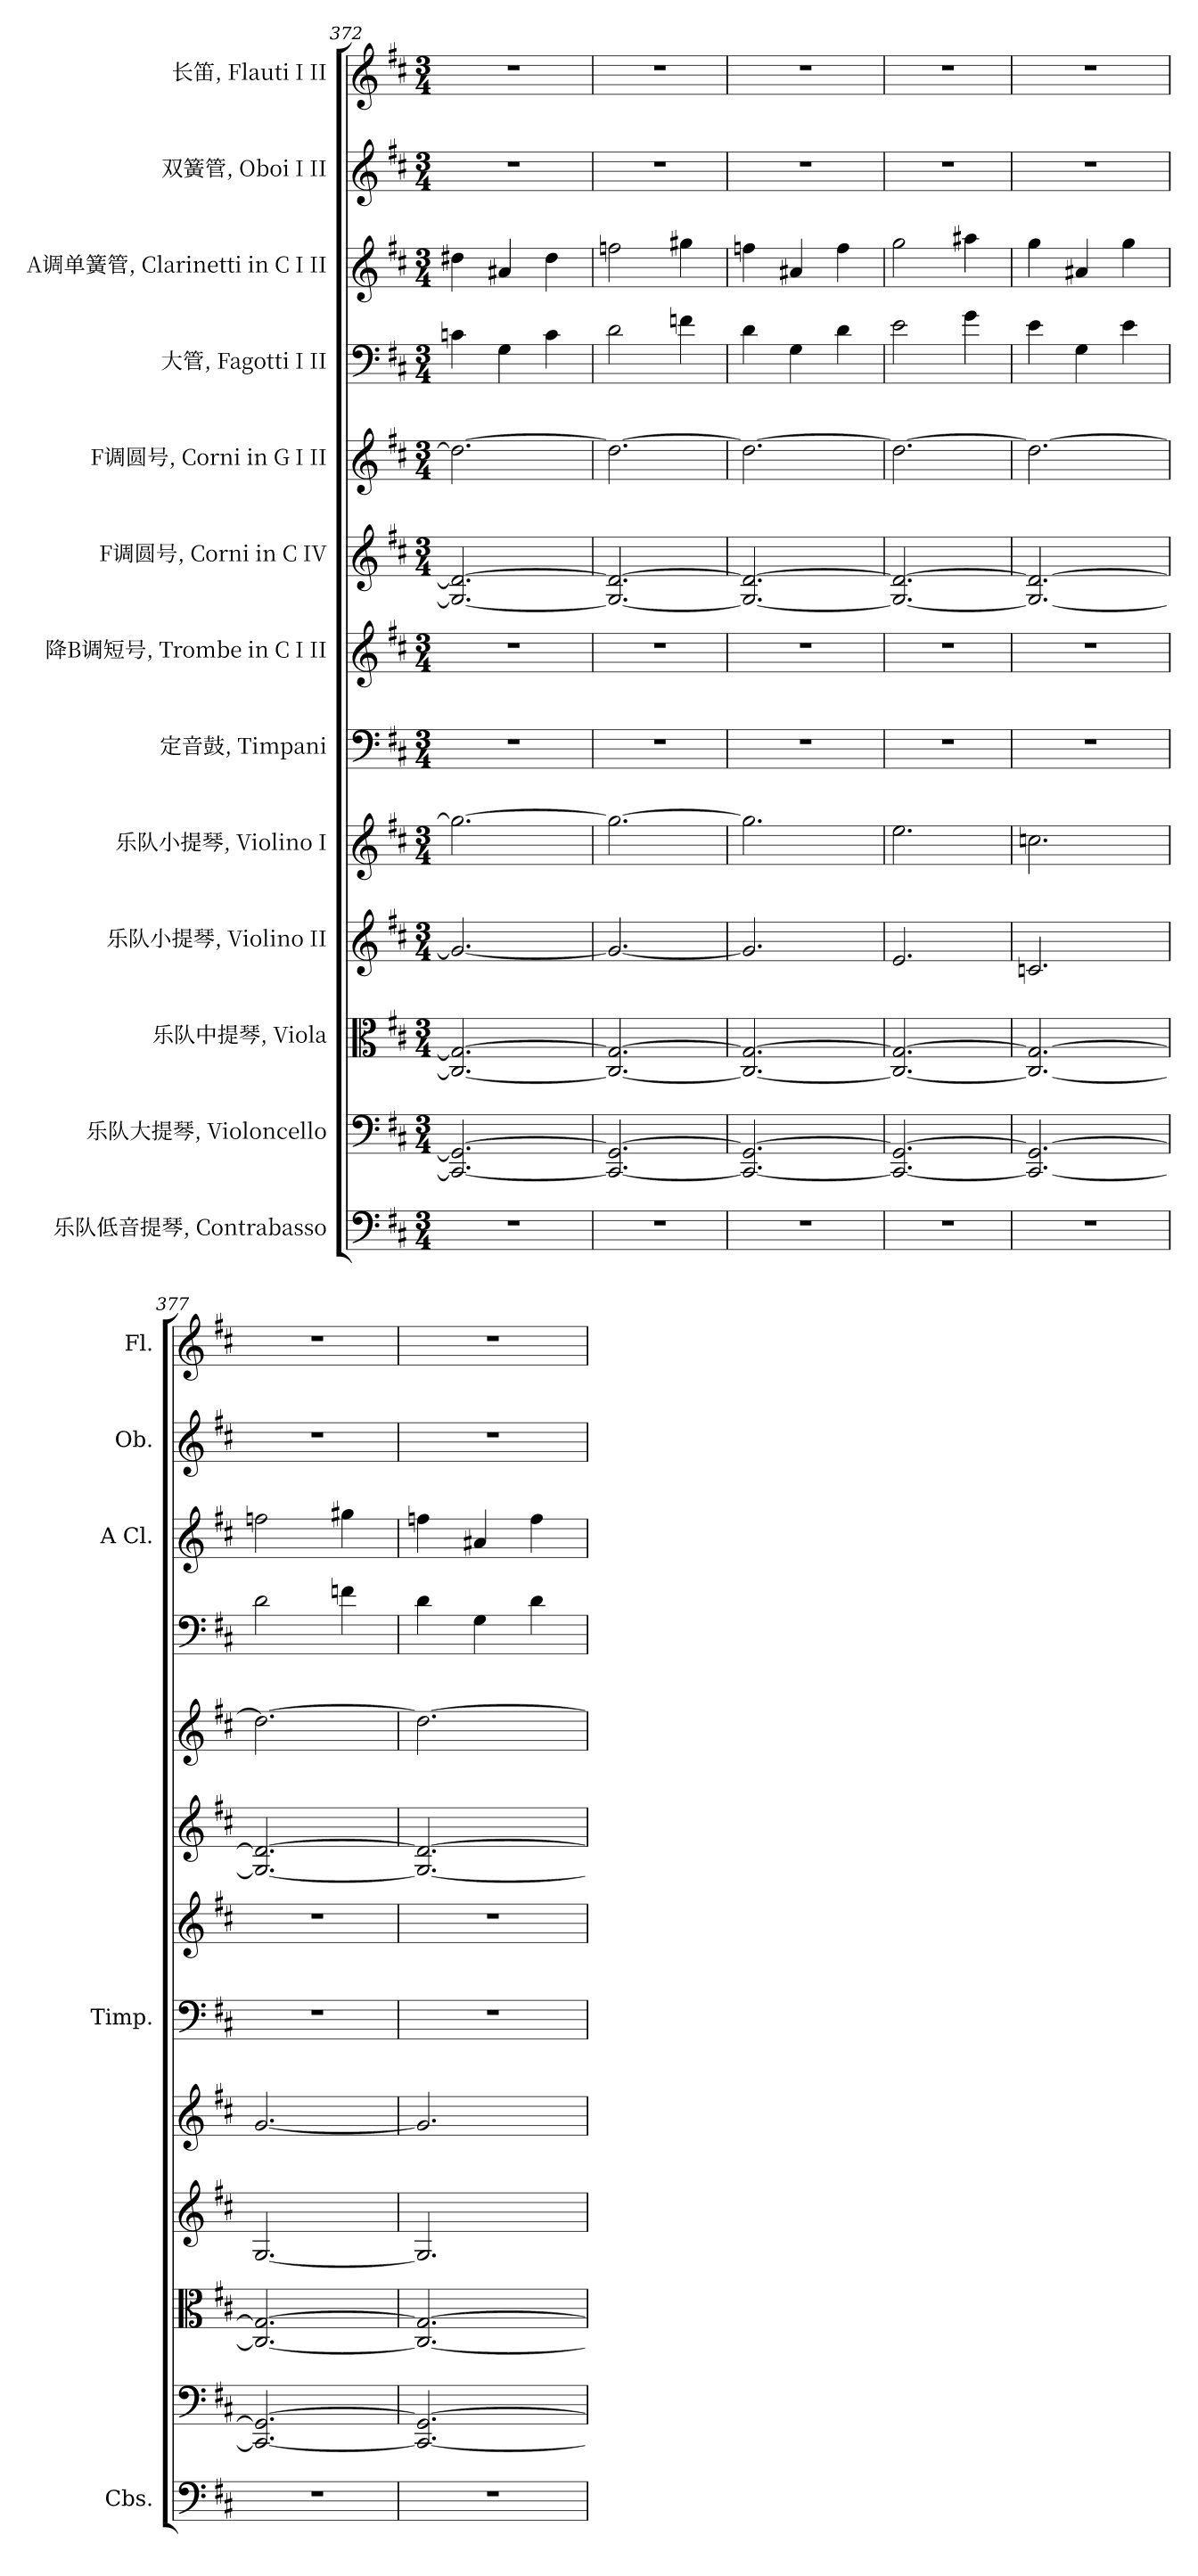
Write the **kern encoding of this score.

**kern	**kern	**kern	**kern	**kern	**kern	**kern	**kern	**kern	**kern	**kern	**kern	**kern
*part13	*part12	*part11	*part10	*part9	*part8	*part7	*part6	*part5	*part4	*part3	*part2	*part1
*staff13	*staff12	*staff11	*staff10	*staff9	*staff8	*staff7	*staff6	*staff5	*staff4	*staff3	*staff2	*staff1
*I"乐队低音提琴, Contrabasso	*I"乐队大提琴, Violoncello	*I"乐队中提琴, Viola	*I"乐队小提琴, Violino II	*I"乐队小提琴, Violino I	*I"定音鼓, Timpani	*I"降B调短号, Trombe in C I II	*I"F调圆号, Corni in C IV	*I"F调圆号, Corni in G I II	*I"大管, Fagotti I II	*I"A调单簧管, Clarinetti in C I II	*I"双簧管, Oboi I II	*I"长笛, Flauti I II
*I'Cbs.	*	*	*	*	*I'Timp.	*	*	*	*	*I'A Cl.	*I'Ob.	*I'Fl.
*clefF4	*clefF4	*clefC3	*clefG2	*clefG2	*clefF4	*clefG2	*clefG2	*clefG2	*clefF4	*clefG2	*clefG2	*clefG2
*ITrd7c12	*	*	*	*	*	*ITrd1c2	*ITrd4c7	*ITrd4c7	*	*ITrd2c3	*	*
*k[f#c#]	*k[f#c#]	*k[f#c#]	*k[f#c#]	*k[f#c#]	*k[f#c#]	*k[]	*k[f#]	*k[f#]	*k[f#c#]	*k[f#c#g#d#a#]	*k[f#c#]	*k[f#c#]
*M3/4	*M3/4	*M3/4	*M3/4	*M3/4	*M3/4	*M3/4	*M3/4	*M3/4	*M3/4	*M3/4	*M3/4	*M3/4
*MM328	*MM328	*MM328	*MM328	*MM328	*MM328	*MM328	*MM328	*MM328	*MM328	*MM328	*MM328	*MM328
=372	=372	=372	=372	=372	=372	=372	=372	=372	=372	=372	=372	=372
2.r	2.CC/_ 2.GG/_	2.C/_ 2.G/_	2.g/_	2.gg\_	2.r	2.r	2.C/_ 2.G/_	2.g\_	4cn\	4b#X\	2.r	2.r
.	.	.	.	.	.	.	.	.	4G\	4f##X/	.	.
.	.	.	.	.	.	.	.	.	4c\	4b#\	.	.
=373	=373	=373	=373	=373	=373	=373	=373	=373	=373	=373	=373	=373
*	*	*	*	*	*	*	*	*	*	*	*	*MM328
2.r	2.CC/_ 2.GG/_	2.C/_ 2.G/_	2.g/_	2.gg\_	2.r	2.r	2.C/_ 2.G/_	2.g\_	2d\	2ddn\	2.r	2.r
.	.	.	.	.	.	.	.	.	4fn\	4ee#X\	.	.
!!LO:PB:g=z
=374	=374	=374	=374	=374	=374	=374	=374	=374	=374	=374	=374	=374
*	*	*	*	*	*	*	*	*	*	*	*	*MM328
2.r	2.CC/_ 2.GG/_	2.C/_ 2.G/_	2.g/]	2.gg\]	2.r	2.r	2.C/_ 2.G/_	2.g\_	4d\	4ddn\	2.r	2.r
.	.	.	.	.	.	.	.	.	4G\	4f##X/	.	.
.	.	.	.	.	.	.	.	.	4d\	4dd\	.	.
=375	=375	=375	=375	=375	=375	=375	=375	=375	=375	=375	=375	=375
*	*	*	*	*	*	*	*	*	*	*	*	*MM328
2.r	2.CC/_ 2.GG/_	2.C/_ 2.G/_	2.e/	2.ee\	2.r	2.r	2.C/_ 2.G/_	2.g\_	2e\	2ee\	2.r	2.r
.	.	.	.	.	.	.	.	.	4g\	4ff##X\	.	.
=376	=376	=376	=376	=376	=376	=376	=376	=376	=376	=376	=376	=376
*	*	*	*	*	*	*	*	*	*	*	*	*MM328
2.r	2.CC/_ 2.GG/_	2.C/_ 2.G/_	2.cn/	2.ccn\	2.r	2.r	2.C/_ 2.G/_	2.g\_	4e\	4ee\	2.r	2.r
.	.	.	.	.	.	.	.	.	4G\	4f##X/	.	.
.	.	.	.	.	.	.	.	.	4e\	4ee\	.	.
=377	=377	=377	=377	=377	=377	=377	=377	=377	=377	=377	=377	=377
*	*	*	*	*	*	*	*	*	*	*	*	*MM328
2.r	2.CC/_ 2.GG/_	2.C/_ 2.G/_	[2.G/	[2.g/	2.r	2.r	2.C/_ 2.G/_	2.g\_	2d\	2ddn\	2.r	2.r
.	.	.	.	.	.	.	.	.	4fn\	4ee#X\	.	.
=378	=378	=378	=378	=378	=378	=378	=378	=378	=378	=378	=378	=378
*	*	*	*	*	*	*	*	*	*	*	*	*MM328
2.r	2.CC/_ 2.GG/_	2.C/_ 2.G/_	2.G/]	2.g/]	2.r	2.r	2.C/_ 2.G/_	2.g\_	4d\	4ddn\	2.r	2.r
.	.	.	.	.	.	.	.	.	4G\	4f##X/	.	.
.	.	.	.	.	.	.	.	.	4d\	4dd\	.	.
=	=	=	=	=	=	=	=	=	=	=	=	=
*-	*-	*-	*-	*-	*-	*-	*-	*-	*-	*-	*-	*-
